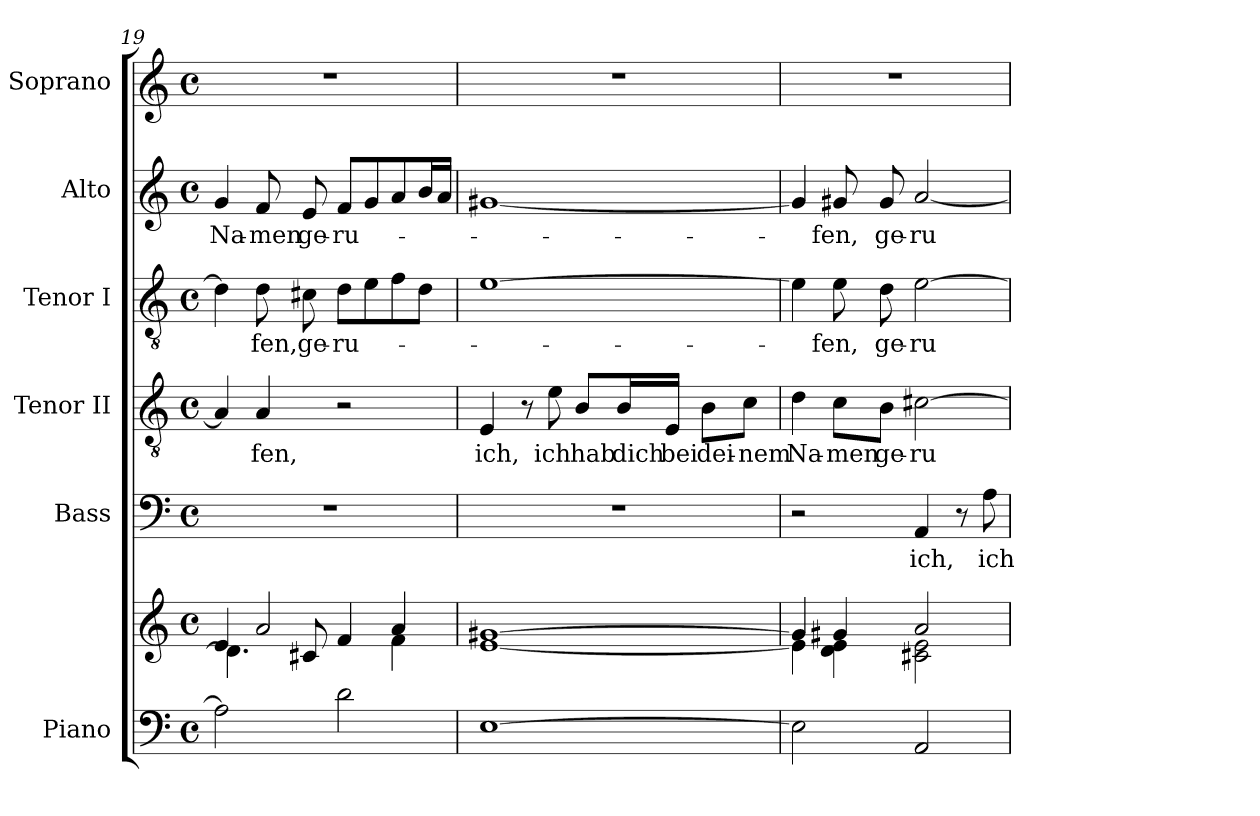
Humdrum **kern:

**kern	**kern	**kern	**text	**kern	**text	**kern	**text	**kern	**text	**kern
*part6	*part6	*part5	*part5	*part4	*part4	*part3	*part3	*part2	*part2	*part1
*staff7	*staff6	*staff5	*staff5	*staff4	*staff4	*staff3	*staff3	*staff2	*staff2	*staff1
*I"Piano	*	*I"Bass	*	*I"Tenor II	*	*I"Tenor I	*	*I"Alto	*	*I"Soprano
*I'Pno.	*	*I'B.	*	*I'T.	*	*I'T.	*	*I'A.	*	*I'S.
!!LO:PB:g=z
*clefF4	*clefG2	*clefF4	*	*clefGv2	*	*clefGv2	*	*clefG2	*	*clefG2
*	*	*	*	*ITrd7c12	*	*ITrd7c12	*	*	*	*
*k[]	*k[]	*k[]	*	*k[]	*	*k[]	*	*k[]	*	*k[]
*C:	*C:	*C:	*	*C:	*	*C:	*	*C:	*	*C:
*M4/4	*M4/4	*M4/4	*	*M4/4	*	*M4/4	*	*M4/4	*	*M4/4
*met(c)	*met(c)	*met(c)	*	*met(c)	*	*met(c)	*	*met(c)	*	*met(c)
=19	=19	=19	=19	=19	=19	=19	=19	=19	=19	=19
*	*^	*	*	*	*	*	*	*	*	*
!	!	!	!	!	!	!	!	!	!	!LO:LY:b:color=#000000	!
2Ai\]	4ei/	4.di\]	1r	.	4AAi/]	.	4Di\]	.	4gi/	Na-	1r
!	!	!	!	!	!	!LO:LY:b:color=#000000	!	!	!	!	!
!	!	!	!	!	!	!	!	!LO:LY:b:color=#000000	!	!	!
!	!	!	!	!	!	!	!	!	!	!LO:LY:b:color=#000000	!
.	2ai/	.	.	.	4AAi/	-fen,	8Di\	-fen,	8fi/	-men	.
!	!	!	!	!	!	!	!	!LO:LY:b:color=#000000	!	!	!
!	!	!	!	!	!	!	!	!	!	!LO:LY:b:color=#000000	!
.	.	8c#Xi/	.	.	.	.	8C#Xi\	ge-	8ei/	ge-	.
!	!	!	!	!	!	!	!	!LO:LY:b:color=#000000	!	!	!
!	!	!	!	!	!	!	!	!	!	!LO:LY:b:color=#000000	!
2di\	.	4fi/	.	.	2r	.	8Di\L	-ru-	8fi/L	-ru-	.
.	.	.	.	.	.	.	8Ei\	.	8gi/	.	.
.	4ai/	4fi\	.	.	.	.	8Fi\	.	8ai/	.	.
.	.	.	.	.	.	.	8Di\J	.	16bi/L	.	.
.	.	.	.	.	.	.	.	.	16ai/JJ	.	.
=20	=20	=20	=20	=20	=20	=20	=20	=20	=20	=20	=20
!	!	!	!	!	!	!LO:LY:b:color=#000000	!	!	!	!	!
[1Ei	[1g#Xi	[1ei	1r	.	4EEi/	ich,	[1Ei	.	[1g#Xi	.	1r
.	.	.	.	.	8r	.	.	.	.	.	.
!	!	!	!	!	!	!LO:LY:b:color=#000000	!	!	!	!	!
.	.	.	.	.	8Ei\	ich	.	.	.	.	.
!	!	!	!	!	!	!LO:LY:b:color=#000000	!	!	!	!	!
.	.	.	.	.	8BBi/L	hab	.	.	.	.	.
!	!	!	!	!	!	!LO:LY:b:color=#000000	!	!	!	!	!
.	.	.	.	.	16BBi/L	dich	.	.	.	.	.
!	!	!	!	!	!	!LO:LY:b:color=#000000	!	!	!	!	!
.	.	.	.	.	16EEi/JJ	bei	.	.	.	.	.
!	!	!	!	!	!	!LO:LY:b:color=#000000	!	!	!	!	!
.	.	.	.	.	8BBi\L	dei-	.	.	.	.	.
!	!	!	!	!	!	!LO:LY:b:color=#000000	!	!	!	!	!
.	.	.	.	.	8Ci\J	-nem	.	.	.	.	.
=21	=21	=21	=21	=21	=21	=21	=21	=21	=21	=21	=21
!	!	!	!	!	!	!LO:LY:b:color=#000000	!	!	!	!	!
2Ei\]	4g#i/]	4ei\]	2r	.	4Di\	Na-	4Ei\]	.	4g#i/]	.	1r
!	!	!	!	!	!	!LO:LY:b:color=#000000	!	!	!	!	!
!	!	!	!	!	!	!	!	!LO:LY:b:color=#000000	!	!	!
!	!	!	!	!	!	!	!	!	!	!LO:LY:b:color=#000000	!
.	4g#Xi/	4di\ 4ei	.	.	8Ci\L	-men	8Ei\	-fen,	8g#Xi/	-fen,	.
!	!	!	!	!	!	!LO:LY:b:color=#000000	!	!	!	!	!
!	!	!	!	!	!	!	!	!LO:LY:b:color=#000000	!	!	!
!	!	!	!	!	!	!	!	!	!	!LO:LY:b:color=#000000	!
.	.	.	.	.	8BBi\J	ge-	8Di\	ge-	8g#i/	ge-	.
!	!	!	!	!LO:LY:b:color=#000000	!	!	!	!	!	!	!
!	!	!	!	!	!	!LO:LY:b:color=#000000	!	!	!	!	!
!	!	!	!	!	!	!	!	!LO:LY:b:color=#000000	!	!	!
!	!	!	!	!	!	!	!	!	!	!LO:LY:b:color=#000000	!
2AAi/	2ai/	2c#Xi\ 2ei	4AAi/	ich,	[2C#Xi\	-ru-	[2Ei\	-ru-	[2ai/	-ru-	.
.	.	.	8r	.	.	.	.	.	.	.	.
!	!	!	!	!LO:LY:b:color=#000000	!	!	!	!	!	!	!
.	.	.	8Ai\	ich	.	.	.	.	.	.	.
*	*v	*v	*	*	*	*	*	*	*	*	*
=	=	=	=	=	=	=	=	=	=	=
*-	*-	*-	*-	*-	*-	*-	*-	*-	*-	*-
